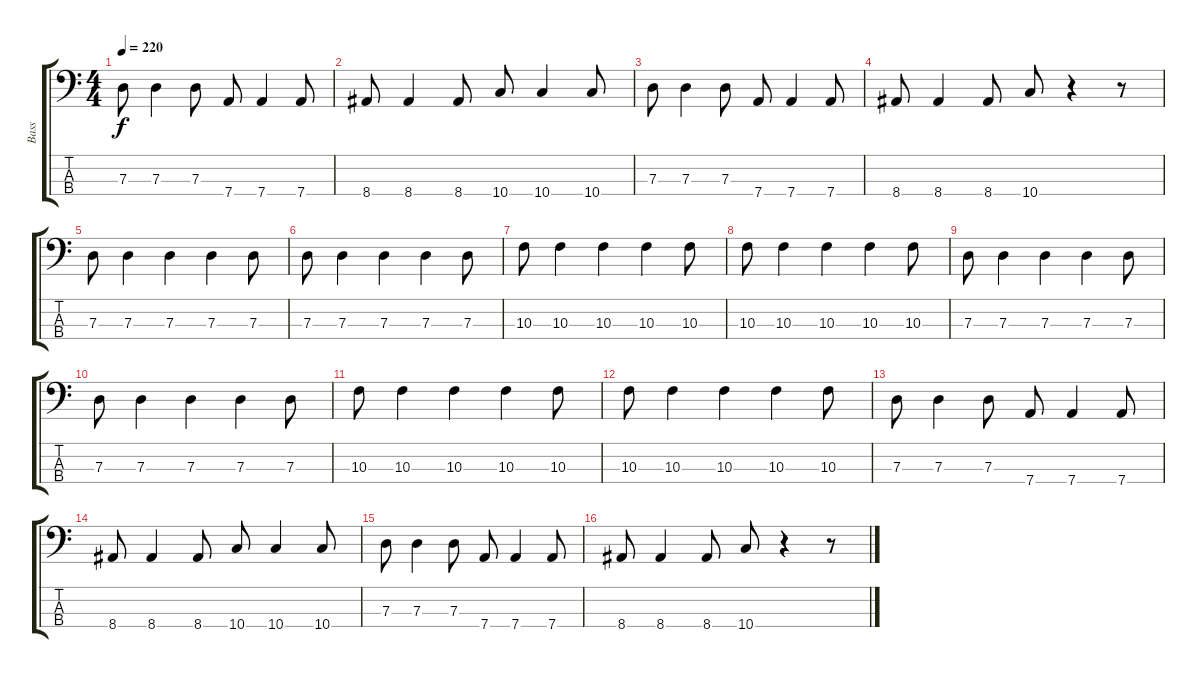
\track ("Bass" "Bass") {instrument electricbasspick}
\staff {score tabs}
\tuning (F2 C2 G1 D1) {hide}
\ts (4 4)
\tempo 220
\clef f4
\ks c
7.3.8{dy f} 7.3.4 7.3.8 7.4.8 7.4.4 7.4.8 |
8.4.8 8.4.4 8.4.8 10.4.8 10.4.4 10.4.8 |
7.3.8 7.3.4 7.3.8 7.4.8 7.4.4 7.4.8 |
8.4.8 8.4.4 8.4.8 10.4.8 r.4 r.8 |
7.3.8 7.3.4 7.3.4 7.3.4 7.3.8 |
7.3.8 7.3.4 7.3.4 7.3.4 7.3.8 |
10.3.8 10.3.4 10.3.4 10.3.4 10.3.8 |
10.3.8 10.3.4 10.3.4 10.3.4 10.3.8 |
7.3.8 7.3.4 7.3.4 7.3.4 7.3.8 |
7.3.8 7.3.4 7.3.4 7.3.4 7.3.8 |
10.3.8 10.3.4 10.3.4 10.3.4 10.3.8 |
10.3.8 10.3.4 10.3.4 10.3.4 10.3.8 |
7.3.8 7.3.4 7.3.8 7.4.8 7.4.4 7.4.8 |
8.4.8 8.4.4 8.4.8 10.4.8 10.4.4 10.4.8 |
7.3.8 7.3.4 7.3.8 7.4.8 7.4.4 7.4.8 |
8.4.8 8.4.4 8.4.8 10.4.8 r.4 r.8
